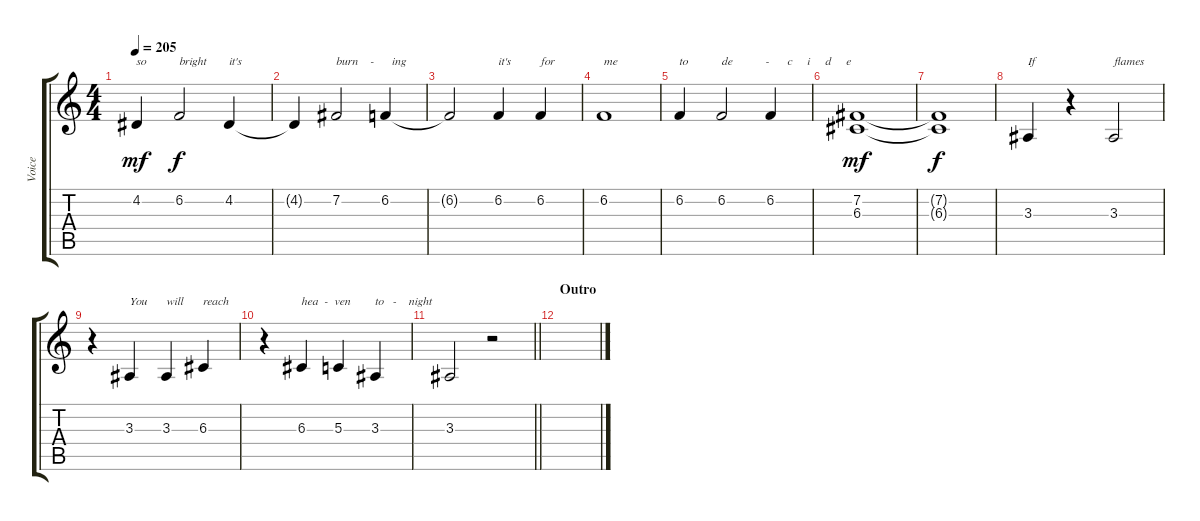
\track ("Voice" "Voice") {instrument clarinet}
\staff {score tabs}
\tuning (E4 B3 G3 D3 A2 E2) {hide}
\ts (4 4)
\tempo 205
\clef g2
\ks c
4.2.4{txt "so" dy mf} 6.2.2{txt "bright" dy f} 4.2.4{txt "it's"} |
4.2{t}.4 7.2.2{txt "burn    -      ing"} 6.2.4 |
6.2{t}.2 6.2.4{txt "it's"} 6.2.4{txt "for"} |
6.2.1{txt "me"} |
6.2.4{txt "to"} 6.2.2{txt "de           -      c     i     d     e  "} 6.2.4 |
(7.2 6.3).1{dy mf} |
(7.2{t} 6.3{t}).1{dy f} |
3.3.4{txt "If"} r.4 3.3.2{txt "flames"} |
r.4 3.3.4{txt "You"} 3.3.4{txt "will"} 6.3.4{txt "reach"} |
r.4 6.3.4{txt "hea  -  ven"} 5.3.4 3.3.4{txt "to   -    night"} |
\barLineRight lightlight
3.3.2 r.2 |
\section ("" "Outro")
